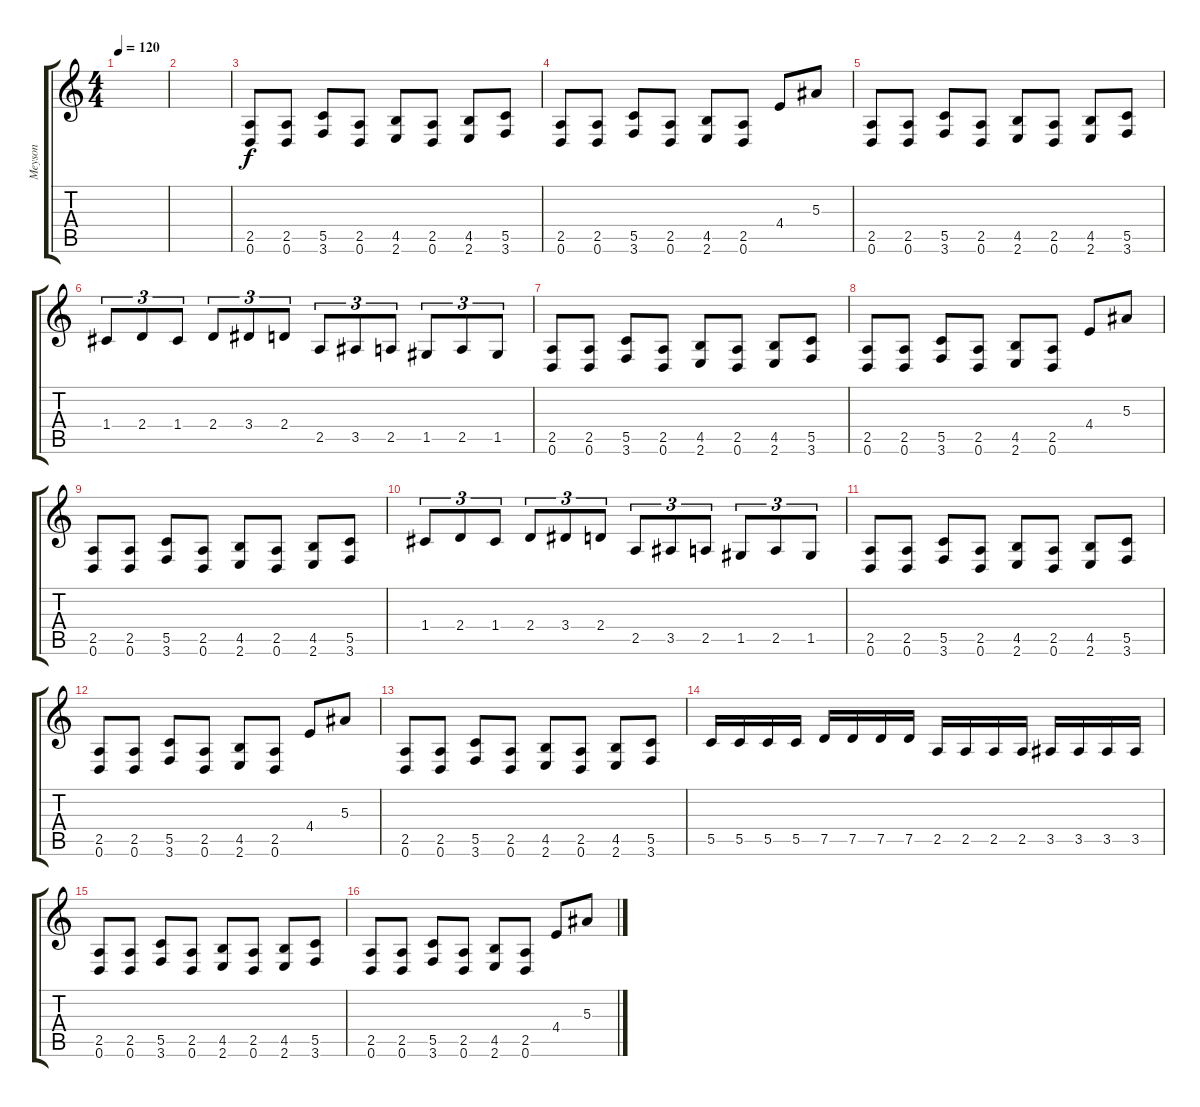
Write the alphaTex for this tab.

\track ("Meyson" "Meyson") {instrument distortionguitar}
\staff {score tabs}
\tuning (G3 D3 F3 C3 G2 D2) {hide}
\ts (4 4)
\tempo 120
\clef g2
\ks c
|
|
(2.5 0.6).8 (2.5 0.6).8 (5.5 3.6).8 (2.5 0.6).8 (4.5 2.6).8 (2.5 0.6).8 (4.5 2.6).8 (5.5 3.6).8 |
(2.5 0.6).8 (2.5 0.6).8 (5.5 3.6).8 (2.5 0.6).8 (4.5 2.6).8 (2.5 0.6).8 4.4.8 5.3.8 |
(2.5 0.6).8 (2.5 0.6).8 (5.5 3.6).8 (2.5 0.6).8 (4.5 2.6).8 (2.5 0.6).8 (4.5 2.6).8 (5.5 3.6).8 |
1.4.8{tu (3 2)} 2.4.8{tu (3 2)} 1.4.8{tu (3 2)} 2.4.8{tu (3 2)} 3.4.8{tu (3 2)} 2.4.8{tu (3 2)} 2.5.8{tu (3 2)} 3.5.8{tu (3 2)} 2.5.8{tu (3 2)} 1.5.8{tu (3 2)} 2.5.8{tu (3 2)} 1.5.8{tu (3 2)} |
(2.5 0.6).8 (2.5 0.6).8 (5.5 3.6).8 (2.5 0.6).8 (4.5 2.6).8 (2.5 0.6).8 (4.5 2.6).8 (5.5 3.6).8 |
(2.5 0.6).8 (2.5 0.6).8 (5.5 3.6).8 (2.5 0.6).8 (4.5 2.6).8 (2.5 0.6).8 4.4.8 5.3.8 |
(2.5 0.6).8 (2.5 0.6).8 (5.5 3.6).8 (2.5 0.6).8 (4.5 2.6).8 (2.5 0.6).8 (4.5 2.6).8 (5.5 3.6).8 |
1.4.8{tu (3 2)} 2.4.8{tu (3 2)} 1.4.8{tu (3 2)} 2.4.8{tu (3 2)} 3.4.8{tu (3 2)} 2.4.8{tu (3 2)} 2.5.8{tu (3 2)} 3.5.8{tu (3 2)} 2.5.8{tu (3 2)} 1.5.8{tu (3 2)} 2.5.8{tu (3 2)} 1.5.8{tu (3 2)} |
(2.5 0.6).8 (2.5 0.6).8 (5.5 3.6).8 (2.5 0.6).8 (4.5 2.6).8 (2.5 0.6).8 (4.5 2.6).8 (5.5 3.6).8 |
(2.5 0.6).8 (2.5 0.6).8 (5.5 3.6).8 (2.5 0.6).8 (4.5 2.6).8 (2.5 0.6).8 4.4.8 5.3.8 |
(2.5 0.6).8 (2.5 0.6).8 (5.5 3.6).8 (2.5 0.6).8 (4.5 2.6).8 (2.5 0.6).8 (4.5 2.6).8 (5.5 3.6).8 |
5.5.16 5.5.16 5.5.16 5.5.16 7.5.16 7.5.16 7.5.16 7.5.16 2.5.16 2.5.16 2.5.16 2.5.16 3.5.16 3.5.16 3.5.16 3.5.16 |
(2.5 0.6).8 (2.5 0.6).8 (5.5 3.6).8 (2.5 0.6).8 (4.5 2.6).8 (2.5 0.6).8 (4.5 2.6).8 (5.5 3.6).8 |
(2.5 0.6).8 (2.5 0.6).8 (5.5 3.6).8 (2.5 0.6).8 (4.5 2.6).8 (2.5 0.6).8 4.4.8 5.3.8
